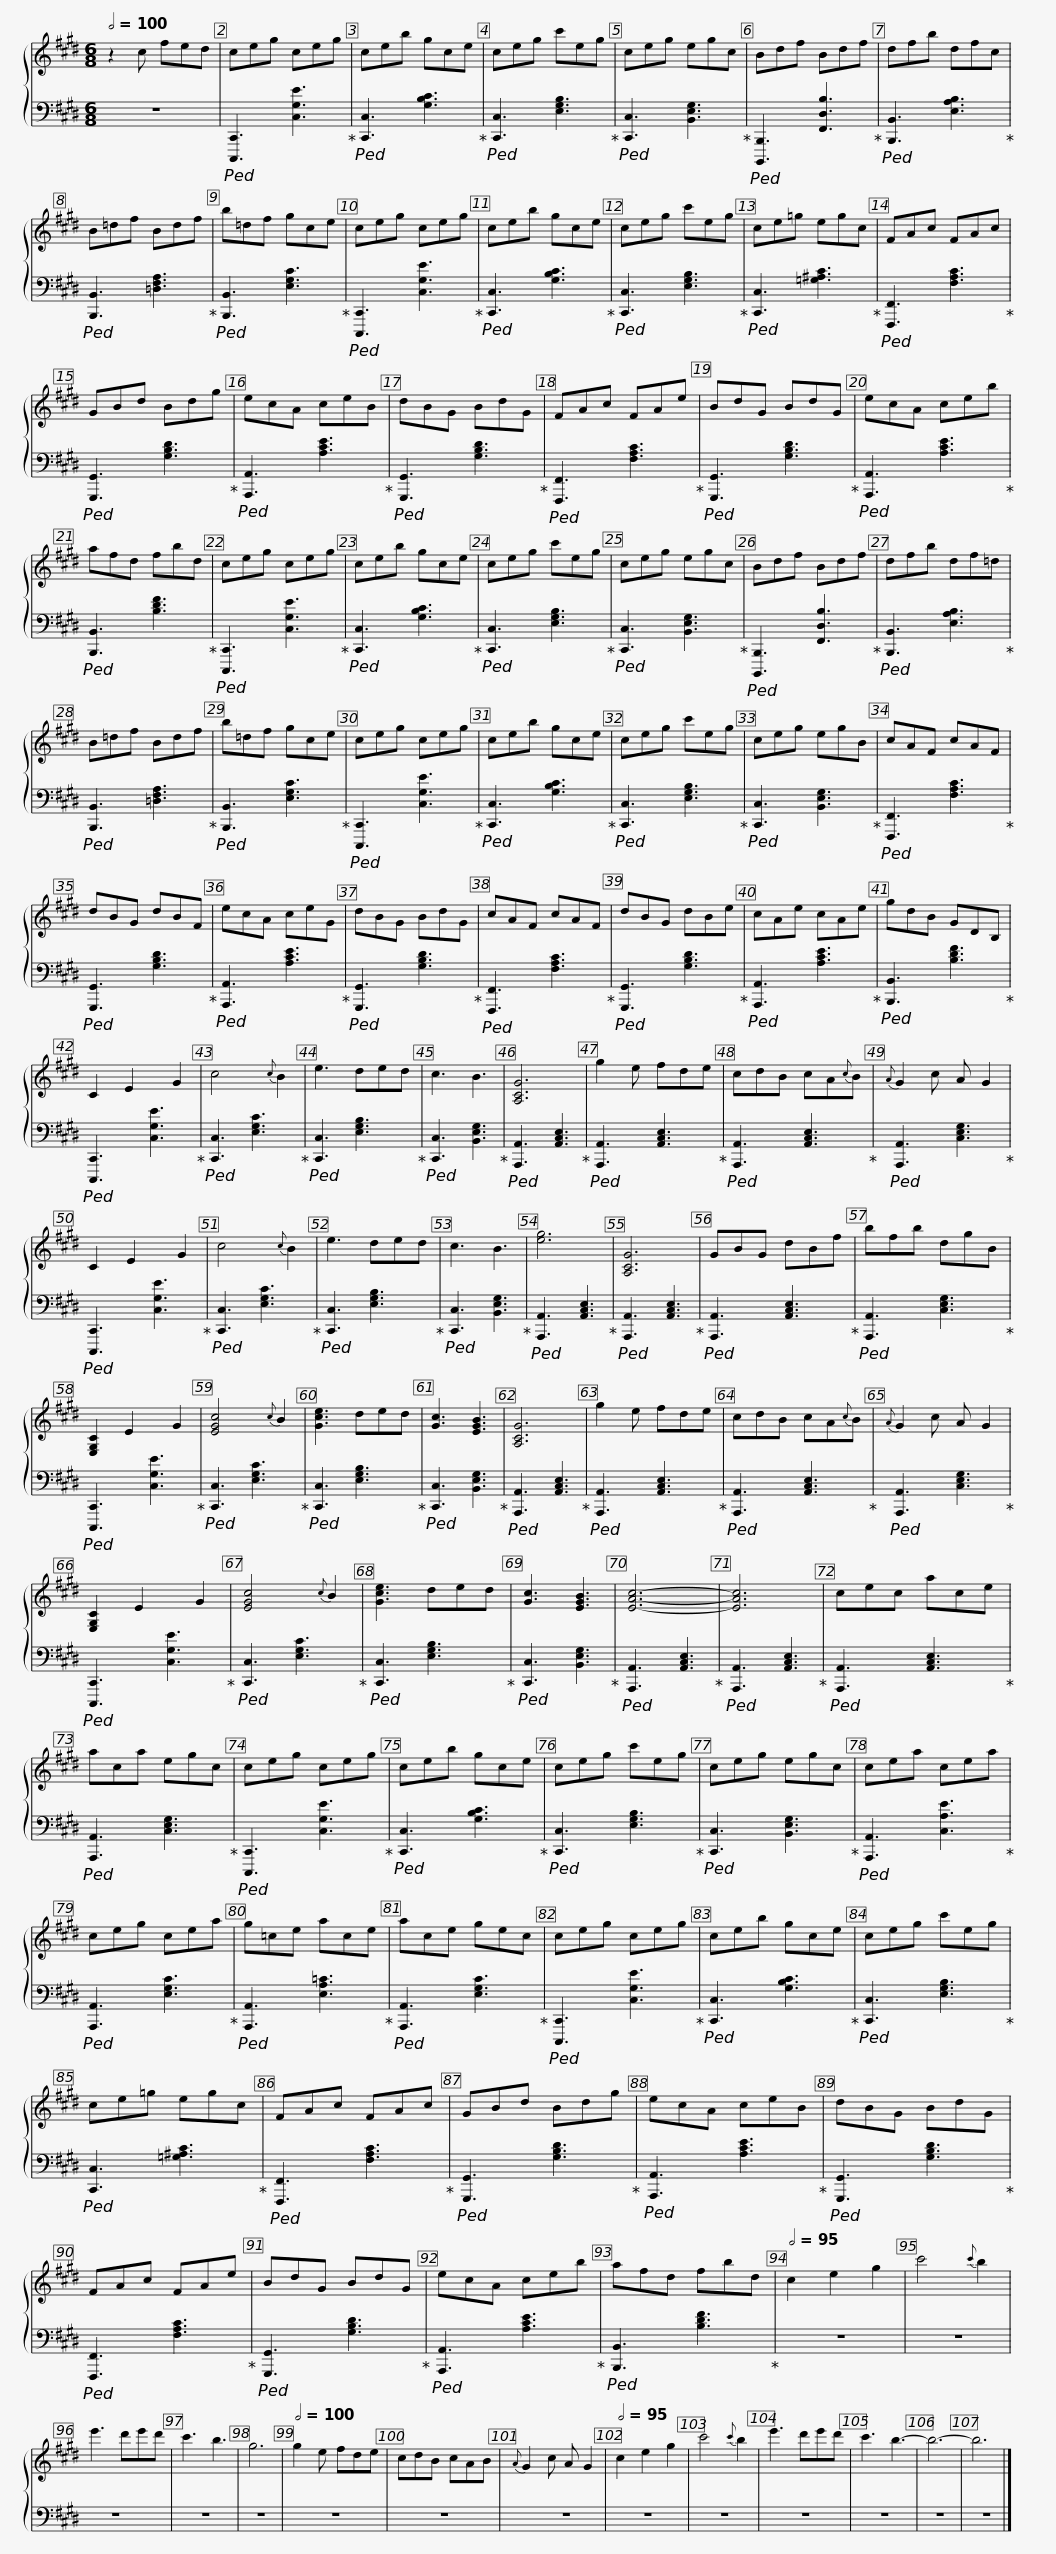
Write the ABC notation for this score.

X:1
%%score { 1 | 2 }
L:1/8
Q:1/2=100
M:6/8
I:linebreak $
K:E
V:1 treble
V:2 bass
V:1
 z2 c fed | ceg ceg | ceb gce | ceg c'eg | ceg egc | %5
 Bdf Bdf | dfb dfc |$ B=df Bdf | b=df gce | ceg ceg | %10
 ceb gce | ceg c'eg | ce=g egc | FAc FAc |$ GBd Bdg | %15
 ecA ceB | dBG BdG | FAc FAe | BdG BdG | ecA ceb | %20
 afd fbd |$ ceg ceg | ceb gce | ceg c'eg | ceg egc | %25
 Bdf Bdf | dfb df=d | B=df Bdf |$ b=df gce | ceg ceg | %30
 ceb gce | ceg c'eg | ceg egB | cAF cAF | dBG dBF |$ %35
 ecA ceG | dBG BdG | cAF cAF | dBG dBe | cAe cAe | %40
 gdB GDB, | C2 E2 G2 | c4{c} B2 |$ e3 ded | c3 B3 | %45
 [A,CG]6 | g2 e fde | cdB cA{c}B |{A} G2 c A G2 | C2 E2 G2 | %50
 c4{c} B2 | e3 ded |$ c3 B3 | [eg]6 | [A,CG]6 | %55
 GBG dBf | bfb dgB | [E,G,C]2 E2 G2 | [EGc]4{c} B2 | [Gce]3 ded | %60
 [Gc]3 [EGB]3 | [A,CG]6 |$ g2 e fde | cdB cA{c}B |{A} G2 c A G2 | %65
 [E,G,C]2 E2 G2 | [EGc]4{c} B2 | [Gce]3 ded | [Gc]3 [EGB]3 | [EAc]6- | %70
 [EAc]6 |$ cec ace | aca egc | ceg ceg | ceb gce | %75
 ceg c'eg | ceg egc | cea cea |$ ceg cea | g=ce ace | %80
 ace gec | ceg ceg | ceb gce | ceg c'eg | ce=g egc |$ %85
 FAc FAc | GBd Bdg | ecA ceB | dBG BdG | FAc FAe | %90
 BdG BdG | ecA ceb |$ afd fbd |[Q:1/2=95] c2 e2 g2 | c'4{c'} b2 | %95
 e'3 d'e'd' | c'3 b3 | g6 |[Q:1/2=100] g2 e fde | cdB cAB | %100
{A} G2 c A G2 |[Q:1/2=95] c2 e2 g2 |$ c'4{c'} b2 | e'3 d'e'd' | c'3 b3- | %105
 b6- | b6 |] %107
V:2
 z6 |!ped! [C,,,C,,]3 [C,G,E]3!ped-up! |!ped! [C,,C,]3 [G,B,C]3!ped-up! |!ped! [C,,C,]3 [E,G,B,]3!ped-up! |!ped! [C,,C,]3 [B,,E,G,]3!ped-up! | %5
!ped! [B,,,,B,,,]3 [F,,D,B,]3!ped-up! |!ped! [B,,,B,,]3 [E,A,B,]3!ped-up! |$!ped! [B,,,B,,]3 [=D,F,A,]3!ped-up! |!ped! [B,,,B,,]3 [E,G,C]3!ped-up! |!ped! [C,,,C,,]3 [C,G,E]3!ped-up! | %10
!ped! [C,,C,]3 [G,B,C]3!ped-up! |!ped! [C,,C,]3 [E,G,B,]3!ped-up! |!ped! [C,,C,]3 [=G,^A,C]3!ped-up! |!ped! [F,,,F,,]3 [F,A,C]3!ped-up! |$!ped! [G,,,G,,]3 [G,B,D]3!ped-up! | %15
!ped! [A,,,A,,]3 [A,CE]3!ped-up! |!ped! [G,,,G,,]3 [G,B,D]3!ped-up! |!ped! [F,,,F,,]3 [F,A,C]3!ped-up! |!ped! [G,,,G,,]3 [G,B,D]3!ped-up! |!ped! [A,,,A,,]3 [A,CE]3!ped-up! | %20
!ped! [B,,,B,,]3 [B,DF]3!ped-up! |$!ped! [C,,,C,,]3 [C,G,E]3!ped-up! |!ped! [C,,C,]3 [G,B,C]3!ped-up! |!ped! [C,,C,]3 [E,G,B,]3!ped-up! |!ped! [C,,C,]3 [B,,E,G,]3!ped-up! | %25
!ped! [B,,,,B,,,]3 [F,,D,B,]3!ped-up! |!ped! [B,,,B,,]3 [E,A,B,]3!ped-up! |!ped! [B,,,B,,]3 [=D,F,A,]3!ped-up! |$!ped! [B,,,B,,]3 [E,G,C]3!ped-up! |!ped! [C,,,C,,]3 [C,G,E]3!ped-up! | %30
!ped! [C,,C,]3 [G,B,C]3!ped-up! |!ped! [C,,C,]3 [E,G,B,]3!ped-up! |!ped! [C,,C,]3 [B,,E,G,]3!ped-up! |!ped! [F,,,F,,]3 [F,A,C]3!ped-up! |!ped! [G,,,G,,]3 [G,B,D]3!ped-up! |$ %35
!ped! [A,,,A,,]3 [A,CE]3!ped-up! |!ped! [G,,,G,,]3 [G,B,D]3!ped-up! |!ped! [F,,,F,,]3 [F,A,C]3!ped-up! |!ped! [G,,,G,,]3 [G,B,D]3!ped-up! |!ped! [A,,,A,,]3 [A,CE]3!ped-up! | %40
!ped! [B,,,B,,]3 [B,DF]3!ped-up! |!ped! [C,,,C,,]3 [C,G,E]3!ped-up! |!ped! [C,,C,]3 [E,G,C]3!ped-up! |$!ped! [C,,C,]3 [E,G,B,]3!ped-up! |!ped! [C,,C,]3 [B,,E,G,]3!ped-up! | %45
!ped! [A,,,A,,]3 [A,,C,E,]3!ped-up! |!ped! [A,,,A,,]3 [A,,C,E,]3!ped-up! |!ped! [A,,,A,,]3 [A,,C,E,]3!ped-up! |!ped! [A,,,A,,]3 [C,E,G,]3!ped-up! |!ped! [C,,,C,,]3 [C,G,E]3!ped-up! | %50
!ped! [C,,C,]3 [E,G,C]3!ped-up! |!ped! [C,,C,]3 [E,G,B,]3!ped-up! |$!ped! [C,,C,]3 [B,,E,G,]3!ped-up! |!ped! [A,,,A,,]3 [A,,C,E,]3!ped-up! |!ped! [A,,,A,,]3 [A,,C,E,]3!ped-up! | %55
!ped! [A,,,A,,]3 [A,,C,E,]3!ped-up! |!ped! [A,,,A,,]3 [C,E,G,]3!ped-up! |!ped! [C,,,C,,]3 [C,G,E]3!ped-up! |!ped! [C,,C,]3 [E,G,C]3!ped-up! |!ped! [C,,C,]3 [E,G,B,]3!ped-up! | %60
!ped! [C,,C,]3 [B,,E,G,]3!ped-up! |!ped! [A,,,A,,]3 [A,,C,E,]3!ped-up! |$!ped! [A,,,A,,]3 [A,,C,E,]3!ped-up! |!ped! [A,,,A,,]3 [A,,C,E,]3!ped-up! |!ped! [A,,,A,,]3 [C,E,G,]3!ped-up! | %65
!ped! [C,,,C,,]3 [C,G,E]3!ped-up! |!ped! [C,,C,]3 [E,G,C]3!ped-up! |!ped! [C,,C,]3 [E,G,B,]3!ped-up! |!ped! [C,,C,]3 [B,,E,G,]3!ped-up! |!ped! [A,,,A,,]3 [A,,C,E,]3!ped-up! | %70
!ped! [A,,,A,,]3 [A,,C,E,]3!ped-up! |$!ped! [A,,,A,,]3 [A,,C,E,]3!ped-up! |!ped! [A,,,A,,]3 [C,E,G,]3!ped-up! |!ped! [C,,,C,,]3 [C,G,E]3!ped-up! |!ped! [C,,C,]3 [G,B,C]3!ped-up! | %75
!ped! [C,,C,]3 [E,G,B,]3!ped-up! |!ped! [C,,C,]3 [B,,E,G,]3!ped-up! |!ped! [A,,,A,,]3 [C,A,E]3!ped-up! |$!ped! [A,,,A,,]3 [E,G,C]3!ped-up! |!ped! [A,,,A,,]3 [E,A,=C]3!ped-up! | %80
!ped! [A,,,A,,]3 [E,G,C]3!ped-up! |!ped! [C,,,C,,]3 [C,G,E]3!ped-up! |!ped! [C,,C,]3 [G,B,C]3!ped-up! |!ped! [C,,C,]3 [E,G,B,]3!ped-up! |!ped! [C,,C,]3 [=G,^A,C]3!ped-up! |$ %85
!ped! [F,,,F,,]3 [F,A,C]3!ped-up! |!ped! [G,,,G,,]3 [G,B,D]3!ped-up! |!ped! [A,,,A,,]3 [A,CE]3!ped-up! |!ped! [G,,,G,,]3 [G,B,D]3!ped-up! |!ped! [F,,,F,,]3 [F,A,C]3!ped-up! | %90
!ped! [G,,,G,,]3 [G,B,D]3!ped-up! |!ped! [A,,,A,,]3 [A,CE]3!ped-up! |$!ped! [B,,,B,,]3 [B,DF]3!ped-up! | z6 | z6 | %95
 z6 | z6 | z6 | z6 | z6 | %100
 z6 | z6 |$ z6 | z6 | z6 | %105
 z6 | z6 |] %107
